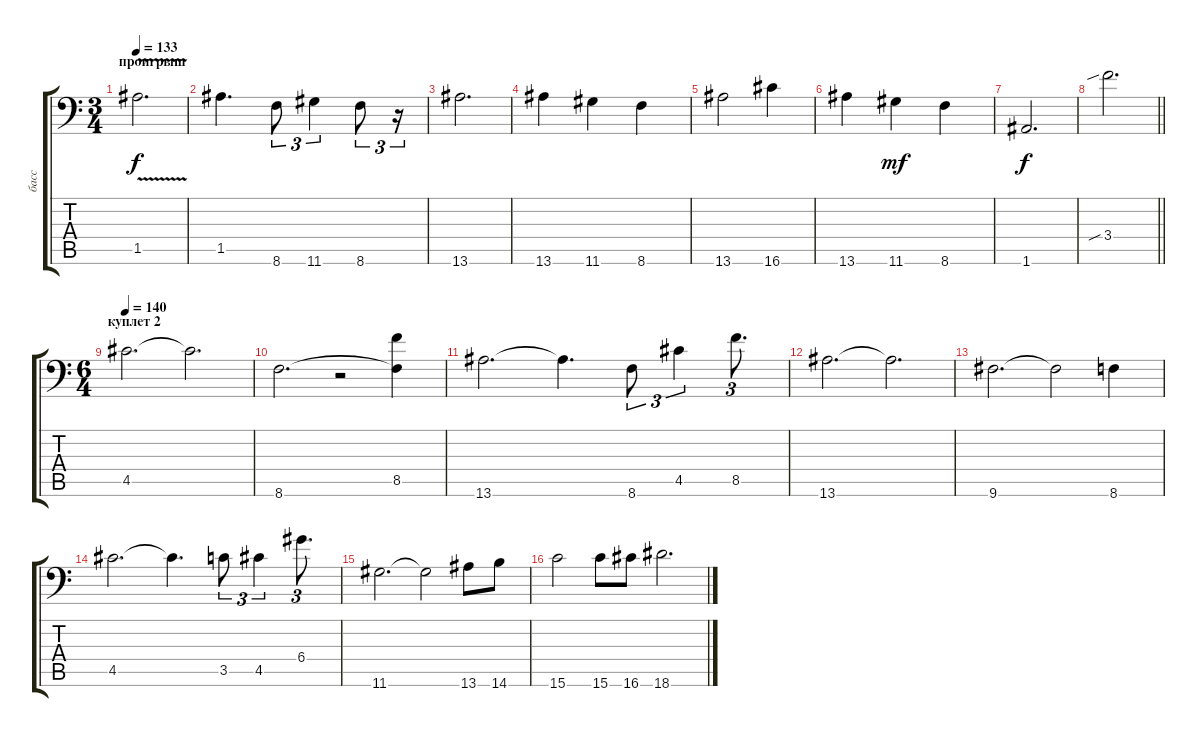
\track ("басс" "басс") {instrument electricbassfinger}
\staff {score tabs}
\tuning (E4 B3 G3 D3 A2 A1) {hide}
\ts (3 4)
\section ("" "проигрыш")
\tempo 133
\clef f4
\ks c
1.5{v}.2{d dy f} |
1.5.4{d} 8.6.8{tu (3 2)} 11.6.4{tu (3 2)} 8.6.8{tu (3 2)} r.16{tu (3 2)} |
13.6.2{d} |
13.6.4 11.6.4 8.6.4 |
13.6.2 16.6.4 |
13.6.4 11.6.4{dy mf} 8.6.4 |
1.6.2{d dy f} |
\barLineRight lightlight
3.4{sib}.2{d} |
\ts (6 4)
\section ("" "куплет 2")
\tempo 133
\tempo 140
4.5.2{d} 4.5{t}.2{d} |
8.6.2{d} r.2 (8.5 8.6{t}).4 |
13.6.2{d} 13.6{t}.4{d} 8.6.8{tu (3 2)} 4.5.4{tu (3 2)} 8.5.8{d tu (3 2)} |
13.6.2{d} 13.6{t}.2{d} |
9.6.2{d} 9.6{t}.2 8.6.4 |
4.5.2{d} 4.5{t}.4{d} 3.5.8{tu (3 2)} 4.5.4{tu (3 2)} 6.4.8{d tu (3 2)} |
11.6.2{d} 11.6{t}.2 13.6.8 14.6.8 |
15.6.2 15.6.8 16.6.8 18.6.2{d}
